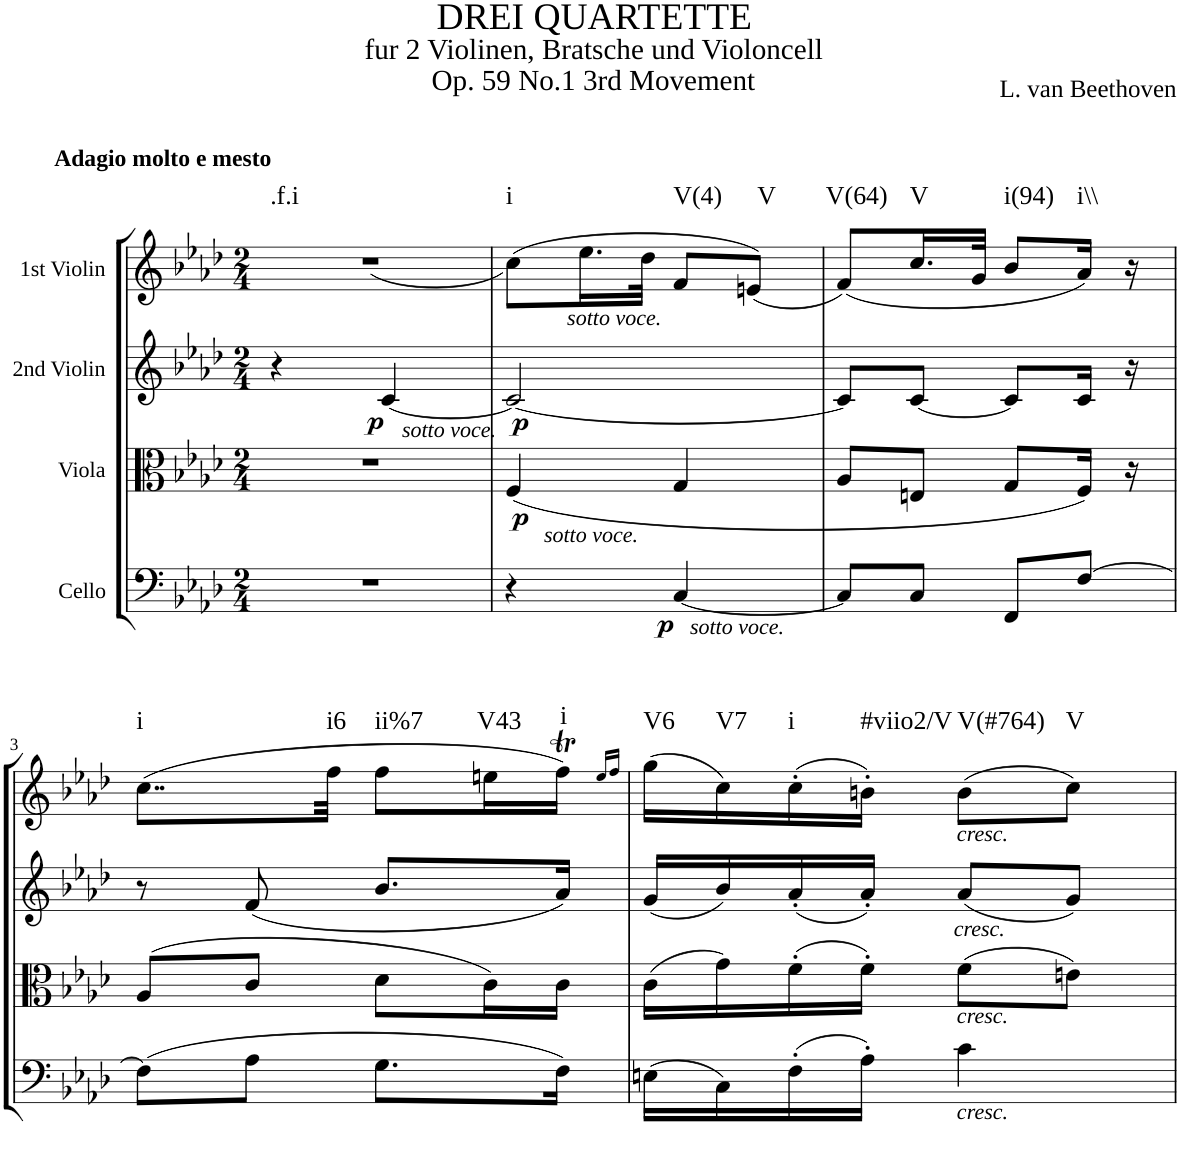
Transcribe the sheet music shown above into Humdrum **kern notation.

**kern	**dynam	**kern	**dynam	**kern	**dynam	**kern	**harte
*part4	*part4	*part3	*part3	*part2	*part2	*part1	*part1
*staff4	*staff4	*staff3	*staff3	*staff2	*staff2	*staff1	*
*I"Cello	*	*I"Viola	*	*I"2nd Violin	*	*I"1st Violin	*
*	*	*I'Vla	*	*I'Vln	*	*I'Vln	*
*clefF4	*	*clefC3	*	*clefG2	*	*clefG2	*
*k[b-e-a-d-]	*	*k[b-e-a-d-]	*	*k[b-e-a-d-]	*	*k[b-e-a-d-]	*
*f:	*	*f:	*	*f:	*	*f:	*
*M2/4	*	*M2/4	*	*M2/4	*	*M2/4	*
=	=	=	=	=	=	=	=
!	!	!	!	!	!	!LO:TX:a:B:t=Adagio molto e mesto	!LO:H:kt=.f.i
2r	.	2r	.	4r	.	(2r	N
!	!	!	!	!	!LO:DY:b	!	!
.	.	.	.	[4c/	p	.	.
!	!	!LO:TX:a:i:t=sotto voce.	!	!	!	!	!
=1	=1	=1	=1	=1	=1	=1	=1
!	!	!	!LO:DY:b	!	!LO:DY:b	!	!LO:H:kt=i
4r	.	(4F/	p	2c/_	p	(8cc\L)	N
.	.	.	.	.	.	16.ee-\L	.
.	.	.	.	.	.	32dd-\JJk	.
!LO:TX:a:i:t=sotto voce.	!	!	!	!	!	!	!
!	!LO:DY:b	!	!	!	!	!	!LO:H:kt=V(4)
[4C/	p	4G/	.	.	.	8f/L	N
!	!	!	!	!	!	!	!LO:H:kt=V
.	.	.	.	.	.	(8en/J)	N
!	!	!	!	!LO:TX:a:i:t=sotto voce.	!	!	!
!LO:TX:b:i:t=sotto voce.	!	!	!	!	!	!	!
=2	=2	=2	=2	=2	=2	=2	=2
!	!	!	!	!	!	!	!LO:H:kt=V(64)
8C/L]	.	8A-/L	.	8c/L]	.	(8f/L)	N
!	!	!	!	!	!	!	!LO:H:kt=V
8C/J	.	8En/J	.	[8c/J	.	16.cc/L	N
.	.	.	.	.	.	32g/JJk	.
!	!	!	!	!	!	!	!LO:H:kt=i(94)
8FF/L	.	8G/L	.	8c/L]	.	8b-/L	N
!	!	!	!	!	!	!	!LO:H:kt=i\\
[8F/J	.	16F/Jk)	.	16c/Jk	.	16a-/Jk)	N
.	.	16r	.	16r	.	16r	.
!!LO:LB:g=z
=3	=3	=3	=3	=3	=3	=3	=3
!	!	!	!	!	!	!	!LO:H:kt=i
(8F\L]	.	(8A-/L	.	8r	.	(8..cc\L	N
8A-\J	.	8c/J	.	(8f/	.	.	.
!	!	!	!	!	!	!	!LO:H:kt=i6
.	.	.	.	.	.	32ff\Jkk	N
!	!	!	!	!	!	!	!LO:H:kt=ii%7
8.G\L	.	8d-\L	.	8.b-/L	.	8ff\L	N
!	!	!	!	!	!	!	!LO:H:kt=V43
.	.	16c\L)	.	.	.	16een\L	N
!	!	!	!	!	!	!	!LO:H:kt=i
16F\Jk)	.	16c\JJ	.	16a-/Jk)	.	16ffT\JJ)	N
.	.	.	.	.	.	16qee/LL	.
.	.	.	.	.	.	16qff/JJ	.
=4	=4	=4	=4	=4	=4	=4	=4
!	!	!	!	!	!	!	!LO:H:kt=V6
(16En\LL	.	(16c\LL	.	(16g/LL	.	(16gg\LL	N
!	!	!	!	!	!	!	!LO:H:kt=V7
16C\)	.	16g\)	.	16b-/)	.	16cc\)	N
!	!	!	!	!	!	!	!LO:H:kt=i
(16F'\	.	(16f'\	.	(16a-'/	.	(16cc'\	N
!	!	!	!	!	!	!	!LO:H:kt=#viio2/V
16A-'\JJ)	.	16f'\JJ)	.	16a-'/JJ)	.	16bn'\JJ)	N
!	!	!	!	!	!	!LO:TX:b:i:t=cresc.	!
!	!	!	!	!LO:TX:b:i:t=cresc.	!	!	!
!	!	!LO:TX:b:i:t=cresc.	!	!	!	!	!
!LO:TX:b:i:t=cresc.	!	!	!	!	!	!	!LO:H:kt=V(#764)
4c\	.	(8f\L	.	(8a-/L	.	(8b\L	N
!	!	!	!	!	!	!	!LO:H:kt=V
.	.	8en\J)	.	8g/J)	.	8cc\J)	N
=	=	=	=	=	=	=	=
*-	*-	*-	*-	*-	*-	*-	*-
